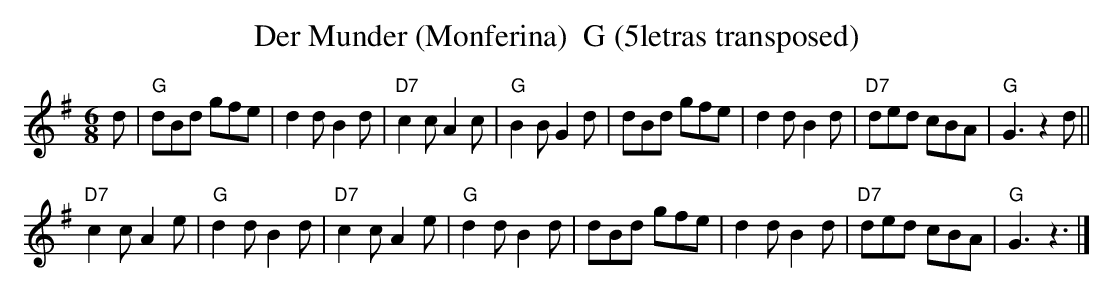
X:1
T: Der Munder (Monferina)  G (5letras transposed)
M:6/8
L:1/8
K:G transpose=3 %%MIDI gchordon
d | "G"dBd gfe | d2d B2d | "D7"c2c A2c | "G"B2B G2d | dBd gfe | d2d B2d | "D7"ded cBA | "G"G3z2d ||
"D7"c2c A2e | "G"d2d B2d | "D7"c2c A2e | "G"d2d B2d | dBd gfe | d2d B2d | "D7"ded cBA | "G"G3z3 |]
